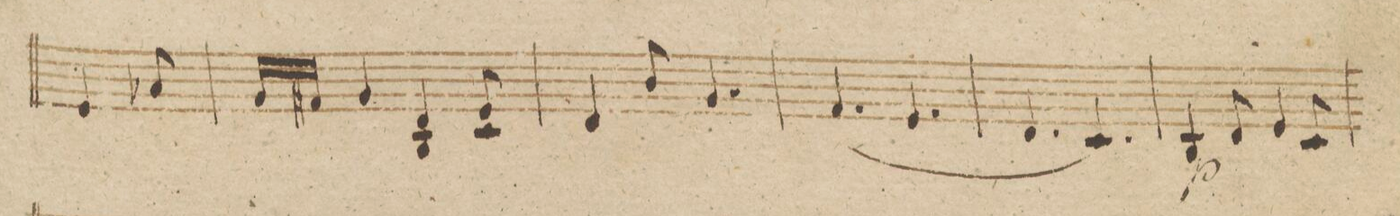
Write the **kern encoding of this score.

**kern	**dynam
*I"Violino 2do	*
*clefG2	*
*k[b-e-]	*
*M6/8	*
4e-/	.
8a-X/	.
=8	=8
16g/LL	.
16f#X/JJ	.
4g/	.
4d 4B-/	.
8e- 8c/	.
=9	=9
4d/	.
8b-/	.
4.g/	.
=10	=10
(4.f/	.
4.e-/	.
=11	=11
4.d/	.
4.c/)	.
=12	=12
4B-/	p
8d/	.
4e-/	.
8c/	.
=13	=13
*-	*-
